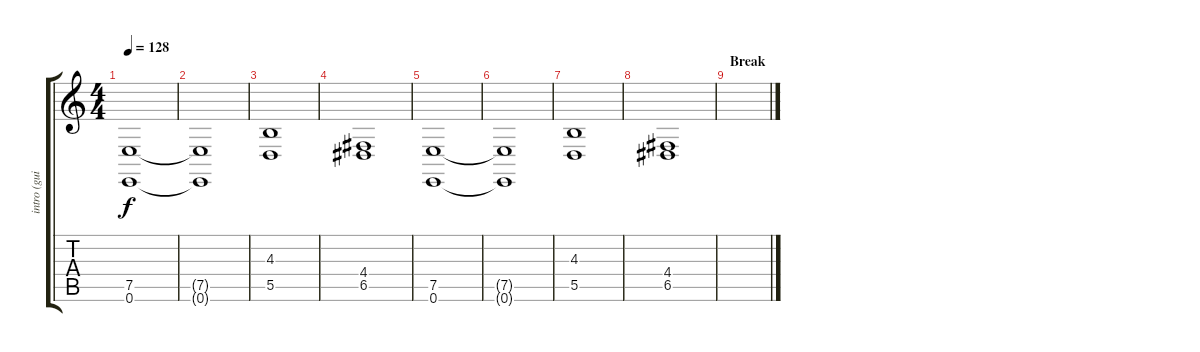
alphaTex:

\track ("intro (guitare avec effet)" "intro (gui") {instrument lead8bassandlead}
\staff {score tabs}
\tuning (E4 B3 G3 D3 A2 E2) {hide}
\ts (4 4)
\tempo 128
\clef g2
\ks c
(7.5 0.6).1{dy f} |
(7.5{t} 0.6{t}).1 |
(4.3 5.5).1 |
(4.4 6.5).1 |
(7.5 0.6).1 |
(7.5{t} 0.6{t}).1 |
(4.3 5.5).1 |
(4.4 6.5).1 |
\section ("" "Break")
